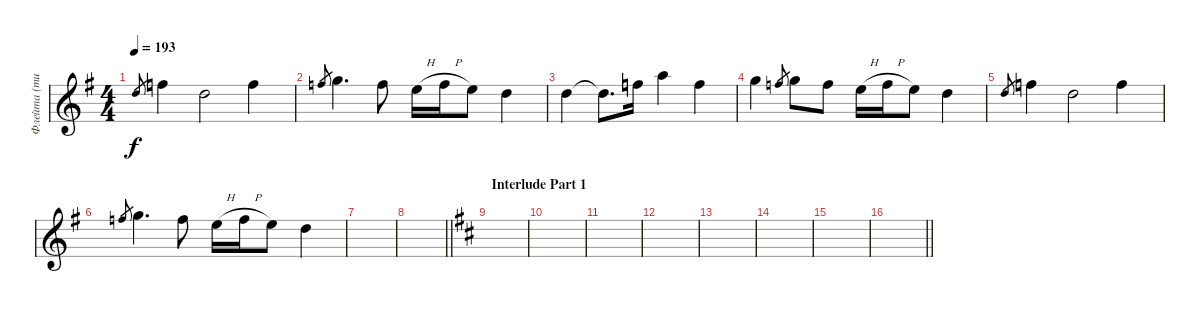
\track ("Флейта (тин вистл)" "Флейта (ти") {instrument flute}
\staff {score}
\tuning (E4 B3 G3 D3 A2 E2) {hide}
\ts (4 4)
\tempo 193
\clef g2
\ks eminor
10.1.8{gr dy f} 13.1.4 10.1.2 13.1.4 |
13.1.8{gr} 15.1.4{d} 13.1.8 12.1{h}.16 13.1{h}.16 12.1.8 10.1.4 |
10.1.4 10.1{t}.8{d} 13.1.16 17.1.4 13.1.4 |
15.1.4 13.1.8{gr} 15.1.8 13.1.8 12.1{h}.16 13.1{h}.16 12.1.8 10.1.4 |
10.1.8{gr} 13.1.4 10.1.2 13.1.4 |
13.1.8{gr} 15.1.4{d} 13.1.8 12.1{h}.16 13.1{h}.16 12.1.8 10.1.4 |
|
\barLineRight lightlight
|
\section ("" "Interlude Part 1")
\ks bminor
|
|
|
|
|
|
|
\barLineRight lightlight
